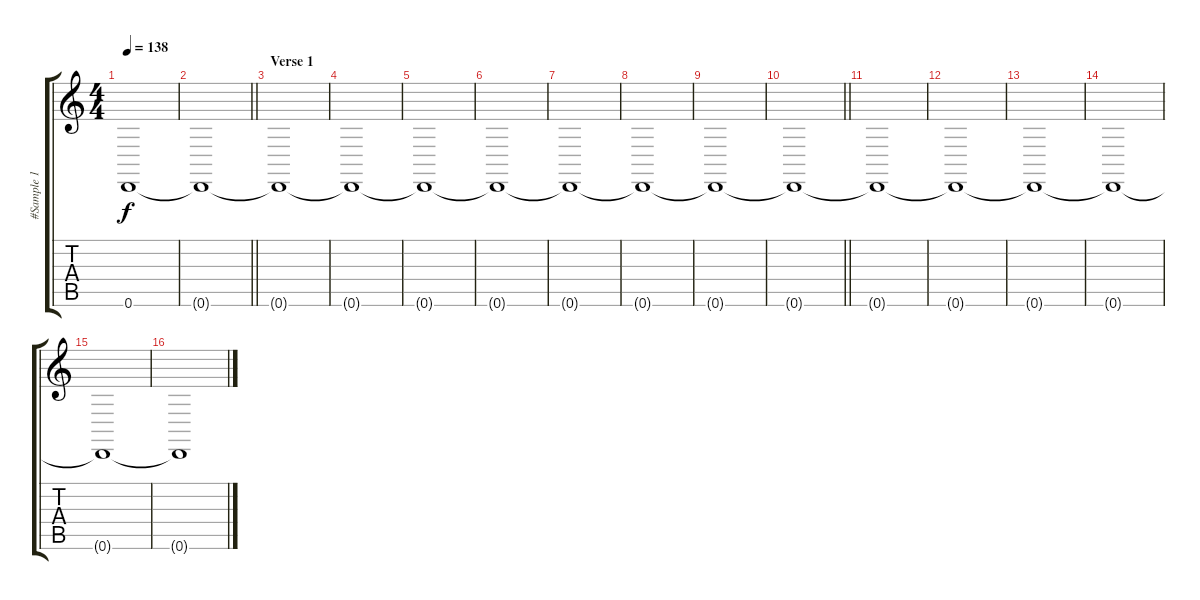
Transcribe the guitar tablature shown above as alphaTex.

\track ("#Sample 1" "#Sample 1") {instrument rockorgan}
\staff {score tabs}
\tuning (E4 B3 G3 D3 A2 D2) {hide}
\ts (4 4)
\tempo 138
\clef g2
\ks c
0.6{t}.1{dy f} |
\barLineRight lightlight
0.6{t}.1 |
\section ("" "Verse 1")
0.6{t}.1 |
0.6{t}.1 |
0.6{t}.1 |
0.6{t}.1 |
0.6{t}.1 |
0.6{t}.1 |
0.6{t}.1 |
\barLineRight lightlight
0.6{t}.1 |
0.6{t}.1 |
0.6{t}.1 |
0.6{t}.1 |
0.6{t}.1 |
0.6{t}.1 |
0.6{t}.1
